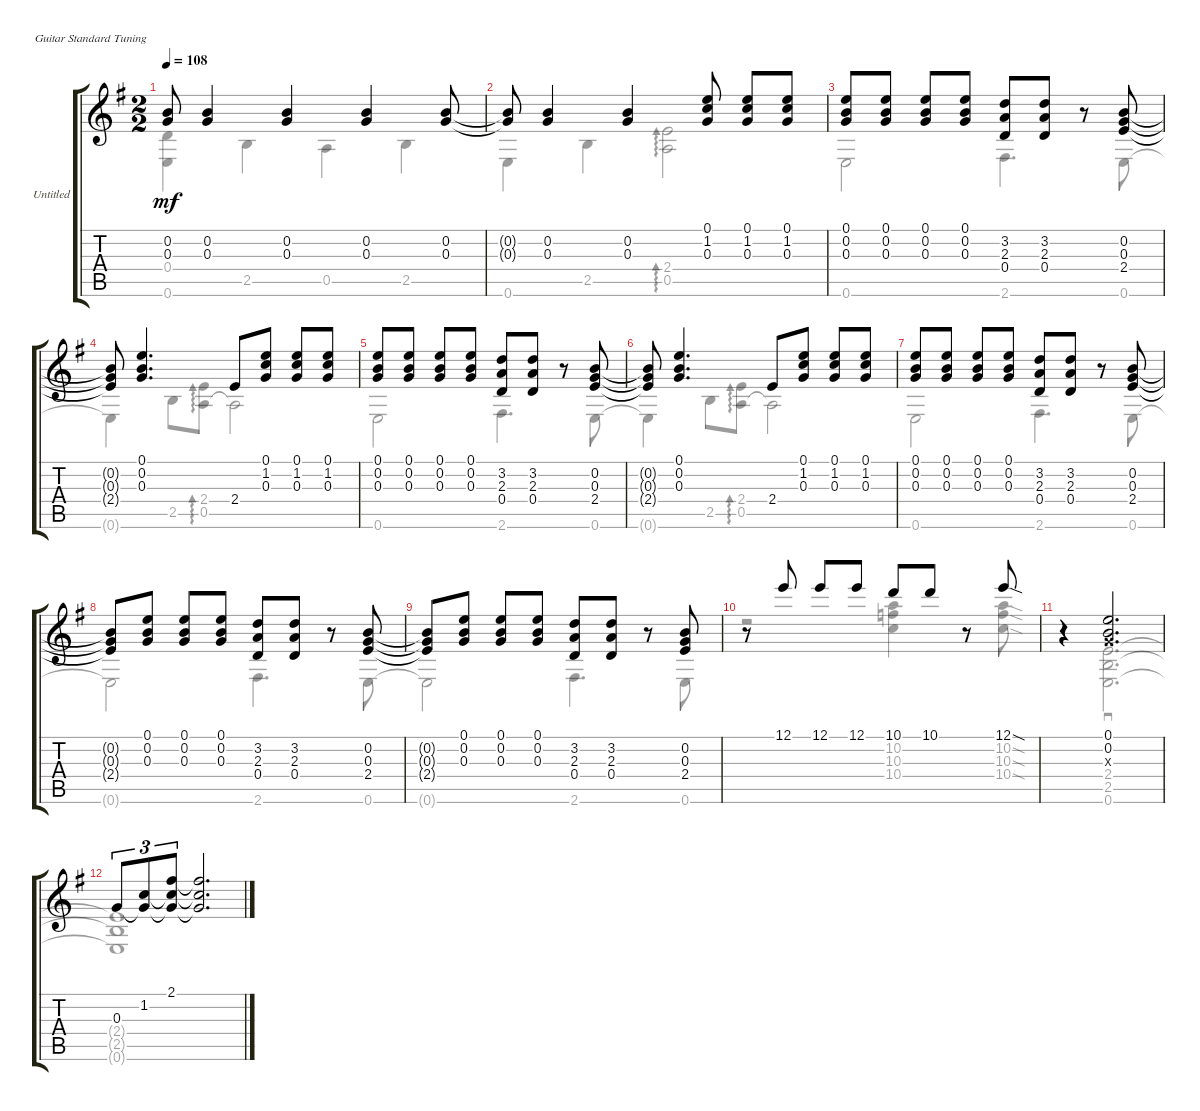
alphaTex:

\bracketExtendMode groupsimilarinstruments
\firstSystemTrackNameOrientation horizontal
\otherSystemsTrackNameOrientation horizontal
\track ("Untitled" "Untitled") {instrument acousticguitarnylon}
\staff {score tabs}
\tuning (E4 B3 G3 D3 A2 E2)
\voice
\ts (2 2)
\tempo 108
\clef g2
\ks eminor
(0.2{t} 0.3{t}).8{dy mf} (0.2 0.3).4 (0.2 0.3).4 (0.2 0.3).4 (0.2 0.3).8 |
(0.2{t} 0.3{t}).8 (0.2 0.3).4 (0.2 0.3).4 (0.1 1.2 0.3).8 (0.1 1.2 0.3).8 (0.1 1.2 0.3).8 |
(0.1 0.2 0.3).8 (0.1 0.2 0.3).8 (0.1 0.2 0.3).8 (0.1 0.2 0.3).8 (3.2 2.3 0.4).8 (3.2 2.3 0.4).8 r.8 (0.2 0.3 2.4).8 |
(0.2{t} 0.3{t} 2.4{t}).8 (0.1 0.2 0.3).4{d} 2.4.8 (0.1 1.2 0.3).8 (0.1 1.2 0.3).8 (0.1 1.2 0.3).8 |
(0.1 0.2 0.3).8 (0.1 0.2 0.3).8 (0.1 0.2 0.3).8 (0.1 0.2 0.3).8 (3.2 2.3 0.4).8 (3.2 2.3 0.4).8 r.8 (0.2 0.3 2.4).8 |
(0.2{t} 0.3{t} 2.4{t}).8 (0.1 0.2 0.3).4{d} 2.4.8 (0.1 1.2 0.3).8 (0.1 1.2 0.3).8 (0.1 1.2 0.3).8 |
(0.1 0.2 0.3).8 (0.1 0.2 0.3).8 (0.1 0.2 0.3).8 (0.1 0.2 0.3).8 (3.2 2.3 0.4).8 (3.2 2.3 0.4).8 r.8 (0.2 0.3 2.4).8 |
(0.2{t} 0.3{t} 2.4{t}).8 (0.1 0.2 0.3).8 (0.1 0.2 0.3).8 (0.1 0.2 0.3).8 (3.2 2.3 0.4).8 (3.2 2.3 0.4).8 r.8 (0.2 0.3 2.4).8 |
(0.2{t} 0.3{t} 2.4{t}).8 (0.1 0.2 0.3).8 (0.1 0.2 0.3).8 (0.1 0.2 0.3).8 (3.2 2.3 0.4).8 (3.2 2.3 0.4).8 r.8 (0.2 0.3 2.4).8 |
r.8 12.1.8 12.1.8 12.1.8 10.1.8 10.1.8 r.8 12.1{sod}.8 |
r.4 (0.1 0.2 0.3{x}).2{d} |
0.3.8{tu (3 2)} (1.2 0.3{t}).8{tu (3 2)} (2.1 1.2{t} 0.3{t}).8{tu (3 2)} (2.1{t} 1.2{t} 0.3{t}).2{d}
\voice
\clef g2
\ottava regular
\simile none
\ks eminor
(0.4{t} 0.6).4{dy mf} 2.5.4 0.5.4 2.5.4 |
0.6.4 2.5.4 (2.4 0.5).2{ad 0} |
0.6.2 2.6.4{d} 0.6.8 |
0.6{t}.4 2.5.8 (2.4 0.5).8{ad 0} 0.5{t}.2 |
0.6.2 2.6.4{d} 0.6.8 |
0.6{t}.4 2.5.8 (2.4 0.5).8{ad 0} 0.5{t}.2 |
0.6.2 2.6.4{d} 0.6.8 |
0.6{t}.2 2.6.4{d} 0.6.8 |
0.6{t}.2 2.6.4{d} 0.6.8 |
r.2 (10.2 10.3 10.4).4 r.8 (10.2{sod} 10.3{sod} 10.4{sod}).8 |
r.4 (2.4 2.5 0.6).2{d sd} |
(2.4{t} 2.5{t} 0.6{t}).1
